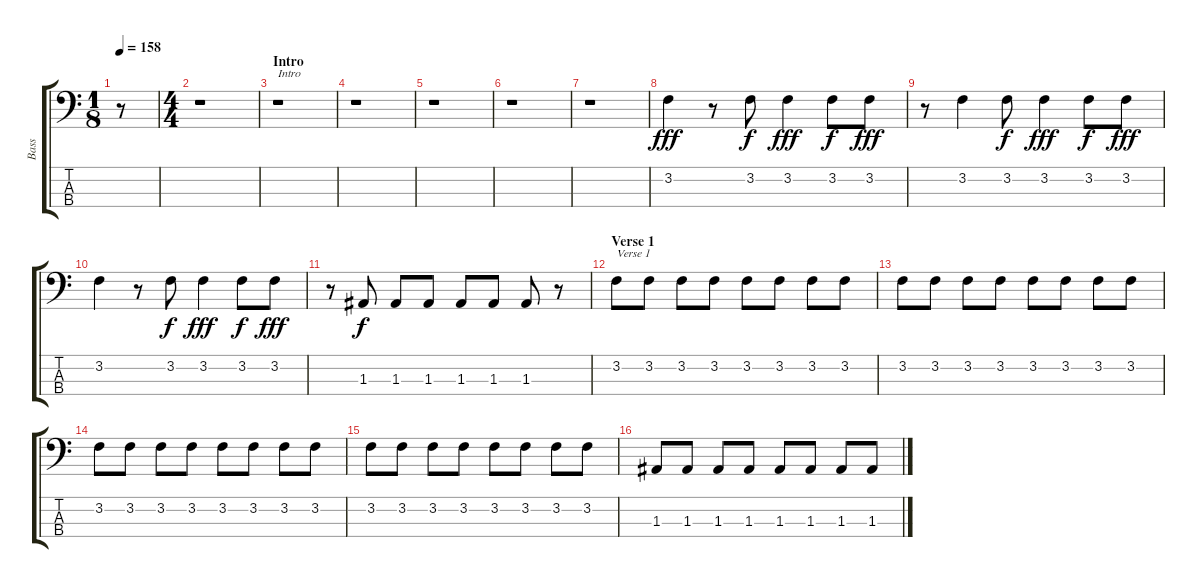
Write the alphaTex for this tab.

\track ("Bass" "Bass") {instrument electricbasspick}
\staff {score tabs}
\tuning (G2 D2 A1 E1) {hide}
\ts (1 8)
\tempo 158
\clef f4
\ks c
r.8{dy fff instrument electricbasspick} |
\ts (4 4)
r.1 |
\section ("" "Intro")
r.1{txt "Intro"} |
r.1 |
r.1 |
r.1 |
r.1 |
3.2.4 r.8 3.2.8{dy f} 3.2.4{dy fff} 3.2.8{dy f} 3.2.8{dy fff} |
r.8 3.2.4 3.2.8{dy f} 3.2.4{dy fff} 3.2.8{dy f} 3.2.8{dy fff} |
3.2.4 r.8 3.2.8{dy f} 3.2.4{dy fff} 3.2.8{dy f} 3.2.8{dy fff} |
r.8 1.3.8{dy f} 1.3.8 1.3.8 1.3.8 1.3.8 1.3.8 r.8 |
\section ("" "Verse 1")
3.2.8{txt "Verse 1"} 3.2.8 3.2.8 3.2.8 3.2.8 3.2.8 3.2.8 3.2.8 |
3.2.8 3.2.8 3.2.8 3.2.8 3.2.8 3.2.8 3.2.8 3.2.8 |
3.2.8 3.2.8 3.2.8 3.2.8 3.2.8 3.2.8 3.2.8 3.2.8 |
3.2.8 3.2.8 3.2.8 3.2.8 3.2.8 3.2.8 3.2.8 3.2.8 |
1.3.8 1.3.8 1.3.8 1.3.8 1.3.8 1.3.8 1.3.8 1.3.8
